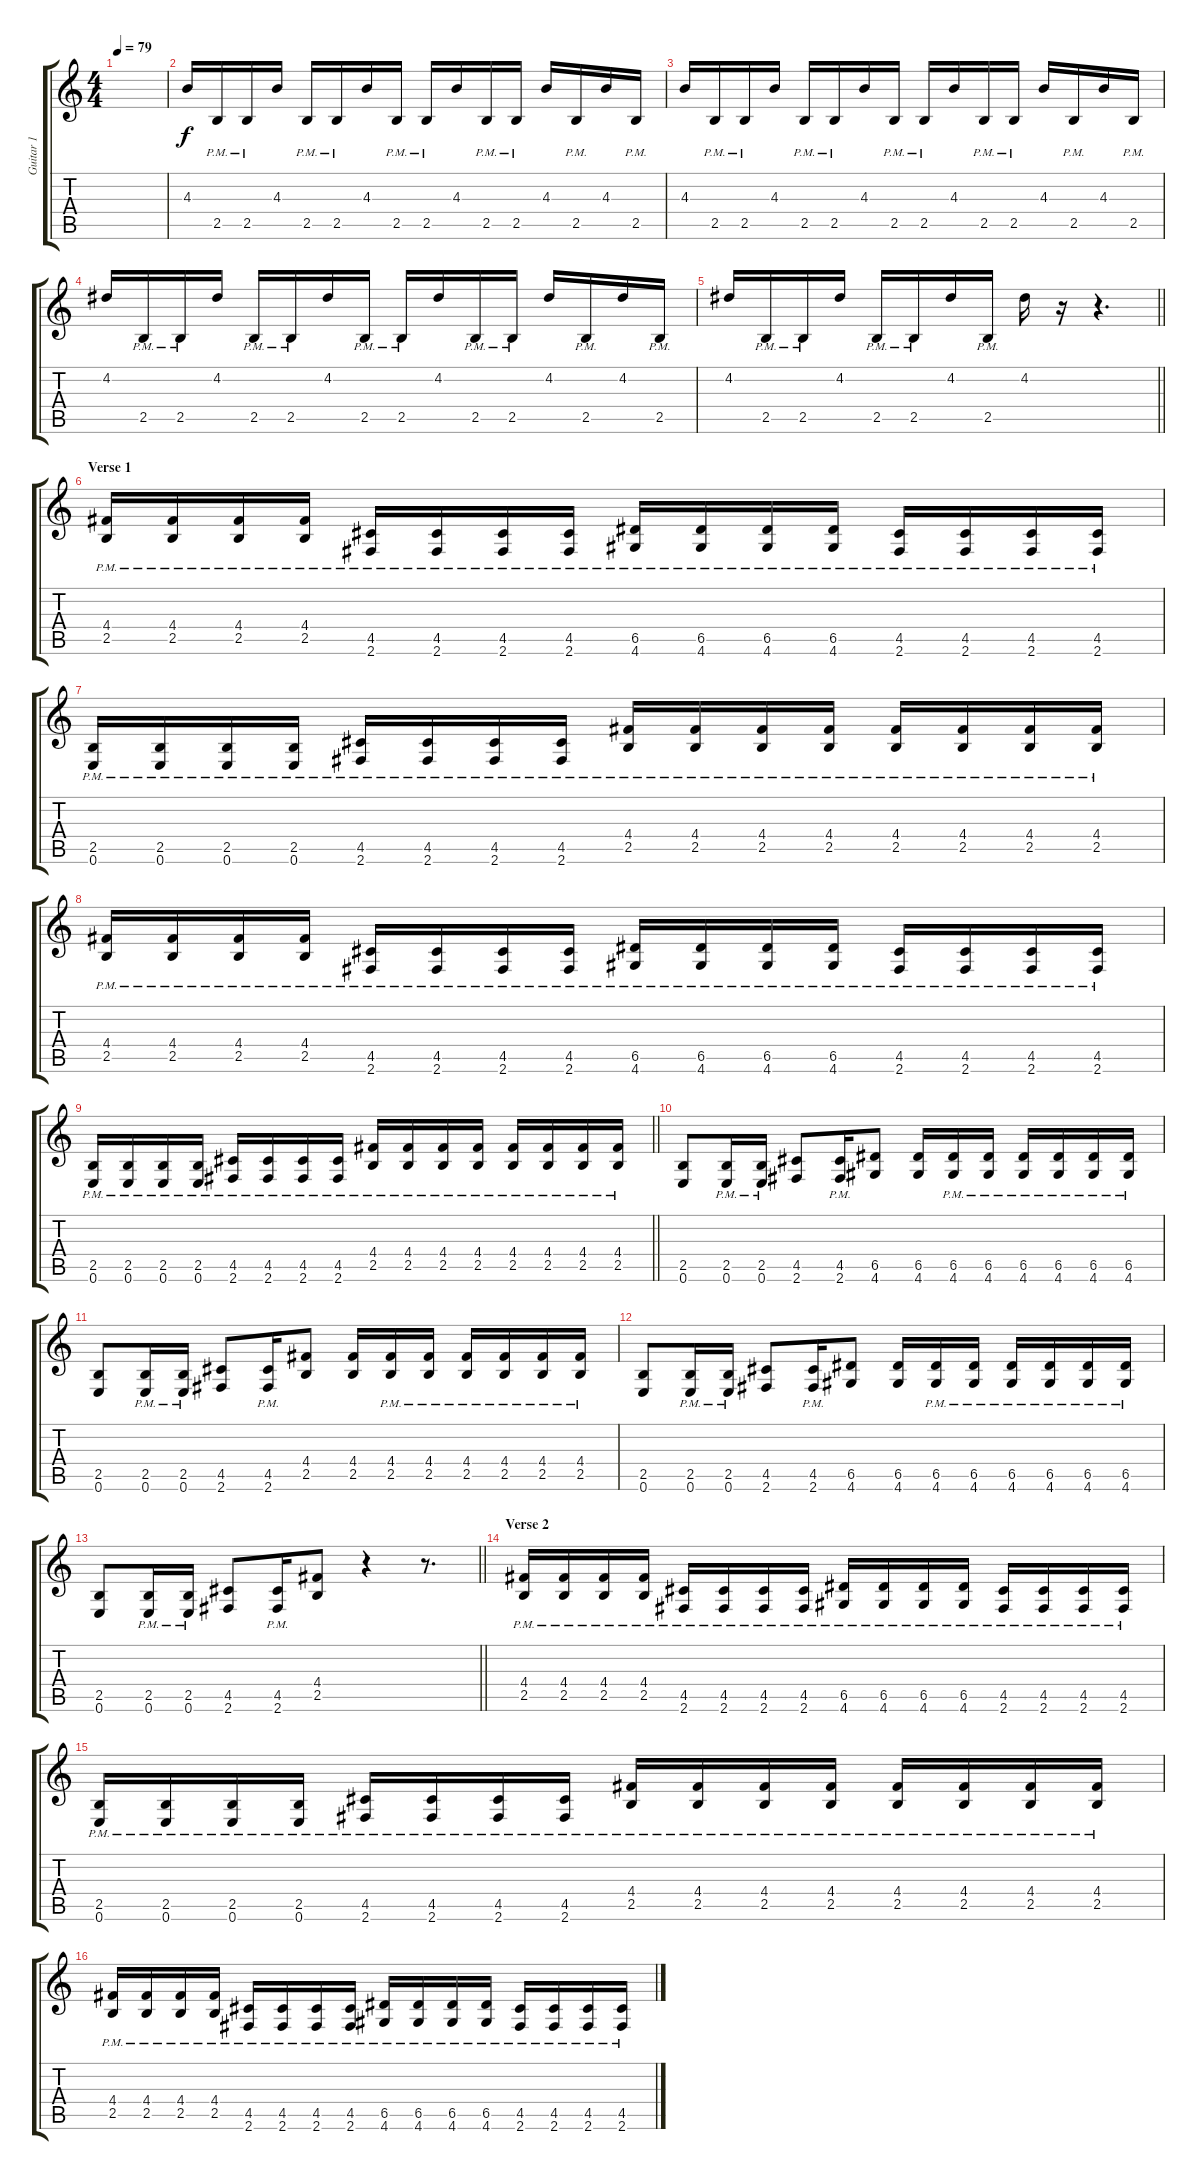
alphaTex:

\track ("Guitar 1" "Guitar 1") {instrument distortionguitar}
\staff {score tabs}
\tuning (E4 B3 G3 D3 A2 E2) {hide}
\ts (4 4)
\tempo 79
\clef g2
\ks c
|
4.3.16 2.5{pm}.16 2.5{pm}.16 4.3.16 2.5{pm}.16 2.5{pm}.16 4.3.16 2.5{pm}.16 2.5{pm}.16 4.3.16 2.5{pm}.16 2.5{pm}.16 4.3.16 2.5{pm}.16 4.3.16 2.5{pm}.16 |
4.3.16 2.5{pm}.16 2.5{pm}.16 4.3.16 2.5{pm}.16 2.5{pm}.16 4.3.16 2.5{pm}.16 2.5{pm}.16 4.3.16 2.5{pm}.16 2.5{pm}.16 4.3.16 2.5{pm}.16 4.3.16 2.5{pm}.16 |
4.2.16 2.5{pm}.16 2.5{pm}.16 4.2.16 2.5{pm}.16 2.5{pm}.16 4.2.16 2.5{pm}.16 2.5{pm}.16 4.2.16 2.5{pm}.16 2.5{pm}.16 4.2.16 2.5{pm}.16 4.2.16 2.5{pm}.16 |
\barLineRight lightlight
4.2.16 2.5{pm}.16 2.5{pm}.16 4.2.16 2.5{pm}.16 2.5{pm}.16 4.2.16 2.5{pm}.16 4.2.16 r.16 r.4{d} |
\section ("" "Verse 1")
(4.4{pm} 2.5{pm}).16 (4.4{pm} 2.5{pm}).16 (4.4{pm} 2.5{pm}).16 (4.4{pm} 2.5{pm}).16 (4.5{pm} 2.6{pm}).16 (4.5{pm} 2.6{pm}).16 (4.5{pm} 2.6{pm}).16 (4.5{pm} 2.6{pm}).16 (6.5{pm} 4.6{pm}).16 (6.5{pm} 4.6{pm}).16 (6.5{pm} 4.6{pm}).16 (6.5{pm} 4.6{pm}).16 (4.5{pm} 2.6{pm}).16 (4.5{pm} 2.6{pm}).16 (4.5{pm} 2.6{pm}).16 (4.5{pm} 2.6{pm}).16 |
(2.5{pm} 0.6{pm}).16 (2.5{pm} 0.6{pm}).16 (2.5{pm} 0.6{pm}).16 (2.5{pm} 0.6{pm}).16 (4.5{pm} 2.6{pm}).16 (4.5{pm} 2.6{pm}).16 (4.5{pm} 2.6{pm}).16 (4.5{pm} 2.6{pm}).16 (4.4{pm} 2.5{pm}).16 (4.4{pm} 2.5{pm}).16 (4.4{pm} 2.5{pm}).16 (4.4{pm} 2.5{pm}).16 (4.4{pm} 2.5{pm}).16 (4.4{pm} 2.5{pm}).16 (4.4{pm} 2.5{pm}).16 (4.4{pm} 2.5{pm}).16 |
(4.4{pm} 2.5{pm}).16 (4.4{pm} 2.5{pm}).16 (4.4{pm} 2.5{pm}).16 (4.4{pm} 2.5{pm}).16 (4.5{pm} 2.6{pm}).16 (4.5{pm} 2.6{pm}).16 (4.5{pm} 2.6{pm}).16 (4.5{pm} 2.6{pm}).16 (6.5{pm} 4.6{pm}).16 (6.5{pm} 4.6{pm}).16 (6.5{pm} 4.6{pm}).16 (6.5{pm} 4.6{pm}).16 (4.5{pm} 2.6{pm}).16 (4.5{pm} 2.6{pm}).16 (4.5{pm} 2.6{pm}).16 (4.5{pm} 2.6{pm}).16 |
\barLineRight lightlight
(2.5{pm} 0.6{pm}).16 (2.5{pm} 0.6{pm}).16 (2.5{pm} 0.6{pm}).16 (2.5{pm} 0.6{pm}).16 (4.5{pm} 2.6{pm}).16 (4.5{pm} 2.6{pm}).16 (4.5{pm} 2.6{pm}).16 (4.5{pm} 2.6{pm}).16 (4.4{pm} 2.5{pm}).16 (4.4{pm} 2.5{pm}).16 (4.4{pm} 2.5{pm}).16 (4.4{pm} 2.5{pm}).16 (4.4{pm} 2.5{pm}).16 (4.4{pm} 2.5{pm}).16 (4.4{pm} 2.5{pm}).16 (4.4{pm} 2.5{pm}).16 |
(2.5 0.6).8 (2.5{pm} 0.6{pm}).16 (2.5{pm} 0.6{pm}).16 (4.5 2.6).8 (4.5{pm} 2.6{pm}).16 (6.5 4.6).8 (6.5 4.6).16 (6.5{pm} 4.6{pm}).16 (6.5{pm} 4.6{pm}).16 (6.5{pm} 4.6{pm}).16 (6.5{pm} 4.6{pm}).16 (6.5{pm} 4.6{pm}).16 (6.5{pm} 4.6{pm}).16 |
(2.5 0.6).8 (2.5{pm} 0.6{pm}).16 (2.5{pm} 0.6{pm}).16 (4.5 2.6).8 (4.5{pm} 2.6{pm}).16 (4.4 2.5).8 (4.4 2.5).16 (4.4{pm} 2.5{pm}).16 (4.4{pm} 2.5{pm}).16 (4.4{pm} 2.5{pm}).16 (4.4{pm} 2.5{pm}).16 (4.4{pm} 2.5{pm}).16 (4.4{pm} 2.5{pm}).16 |
(2.5 0.6).8 (2.5{pm} 0.6{pm}).16 (2.5{pm} 0.6{pm}).16 (4.5 2.6).8 (4.5{pm} 2.6{pm}).16 (6.5 4.6).8 (6.5 4.6).16 (6.5{pm} 4.6{pm}).16 (6.5{pm} 4.6{pm}).16 (6.5{pm} 4.6{pm}).16 (6.5{pm} 4.6{pm}).16 (6.5{pm} 4.6{pm}).16 (6.5{pm} 4.6{pm}).16 |
\barLineRight lightlight
(2.5 0.6).8 (2.5{pm} 0.6{pm}).16 (2.5{pm} 0.6{pm}).16 (4.5 2.6).8 (4.5{pm} 2.6{pm}).16 (4.4 2.5).8 r.4 r.8{d} |
\section ("" "Verse 2")
(4.4{pm} 2.5{pm}).16 (4.4{pm} 2.5{pm}).16 (4.4{pm} 2.5{pm}).16 (4.4{pm} 2.5{pm}).16 (4.5{pm} 2.6{pm}).16 (4.5{pm} 2.6{pm}).16 (4.5{pm} 2.6{pm}).16 (4.5{pm} 2.6{pm}).16 (6.5{pm} 4.6{pm}).16 (6.5{pm} 4.6{pm}).16 (6.5{pm} 4.6{pm}).16 (6.5{pm} 4.6{pm}).16 (4.5{pm} 2.6{pm}).16 (4.5{pm} 2.6{pm}).16 (4.5{pm} 2.6{pm}).16 (4.5{pm} 2.6{pm}).16 |
(2.5{pm} 0.6{pm}).16 (2.5{pm} 0.6{pm}).16 (2.5{pm} 0.6{pm}).16 (2.5{pm} 0.6{pm}).16 (4.5{pm} 2.6{pm}).16 (4.5{pm} 2.6{pm}).16 (4.5{pm} 2.6{pm}).16 (4.5{pm} 2.6{pm}).16 (4.4{pm} 2.5{pm}).16 (4.4{pm} 2.5{pm}).16 (4.4{pm} 2.5{pm}).16 (4.4{pm} 2.5{pm}).16 (4.4{pm} 2.5{pm}).16 (4.4{pm} 2.5{pm}).16 (4.4{pm} 2.5{pm}).16 (4.4{pm} 2.5{pm}).16 |
(4.4{pm} 2.5{pm}).16 (4.4{pm} 2.5{pm}).16 (4.4{pm} 2.5{pm}).16 (4.4{pm} 2.5{pm}).16 (4.5{pm} 2.6{pm}).16 (4.5{pm} 2.6{pm}).16 (4.5{pm} 2.6{pm}).16 (4.5{pm} 2.6{pm}).16 (6.5{pm} 4.6{pm}).16 (6.5{pm} 4.6{pm}).16 (6.5{pm} 4.6{pm}).16 (6.5{pm} 4.6{pm}).16 (4.5{pm} 2.6{pm}).16 (4.5{pm} 2.6{pm}).16 (4.5{pm} 2.6{pm}).16 (4.5{pm} 2.6{pm}).16
